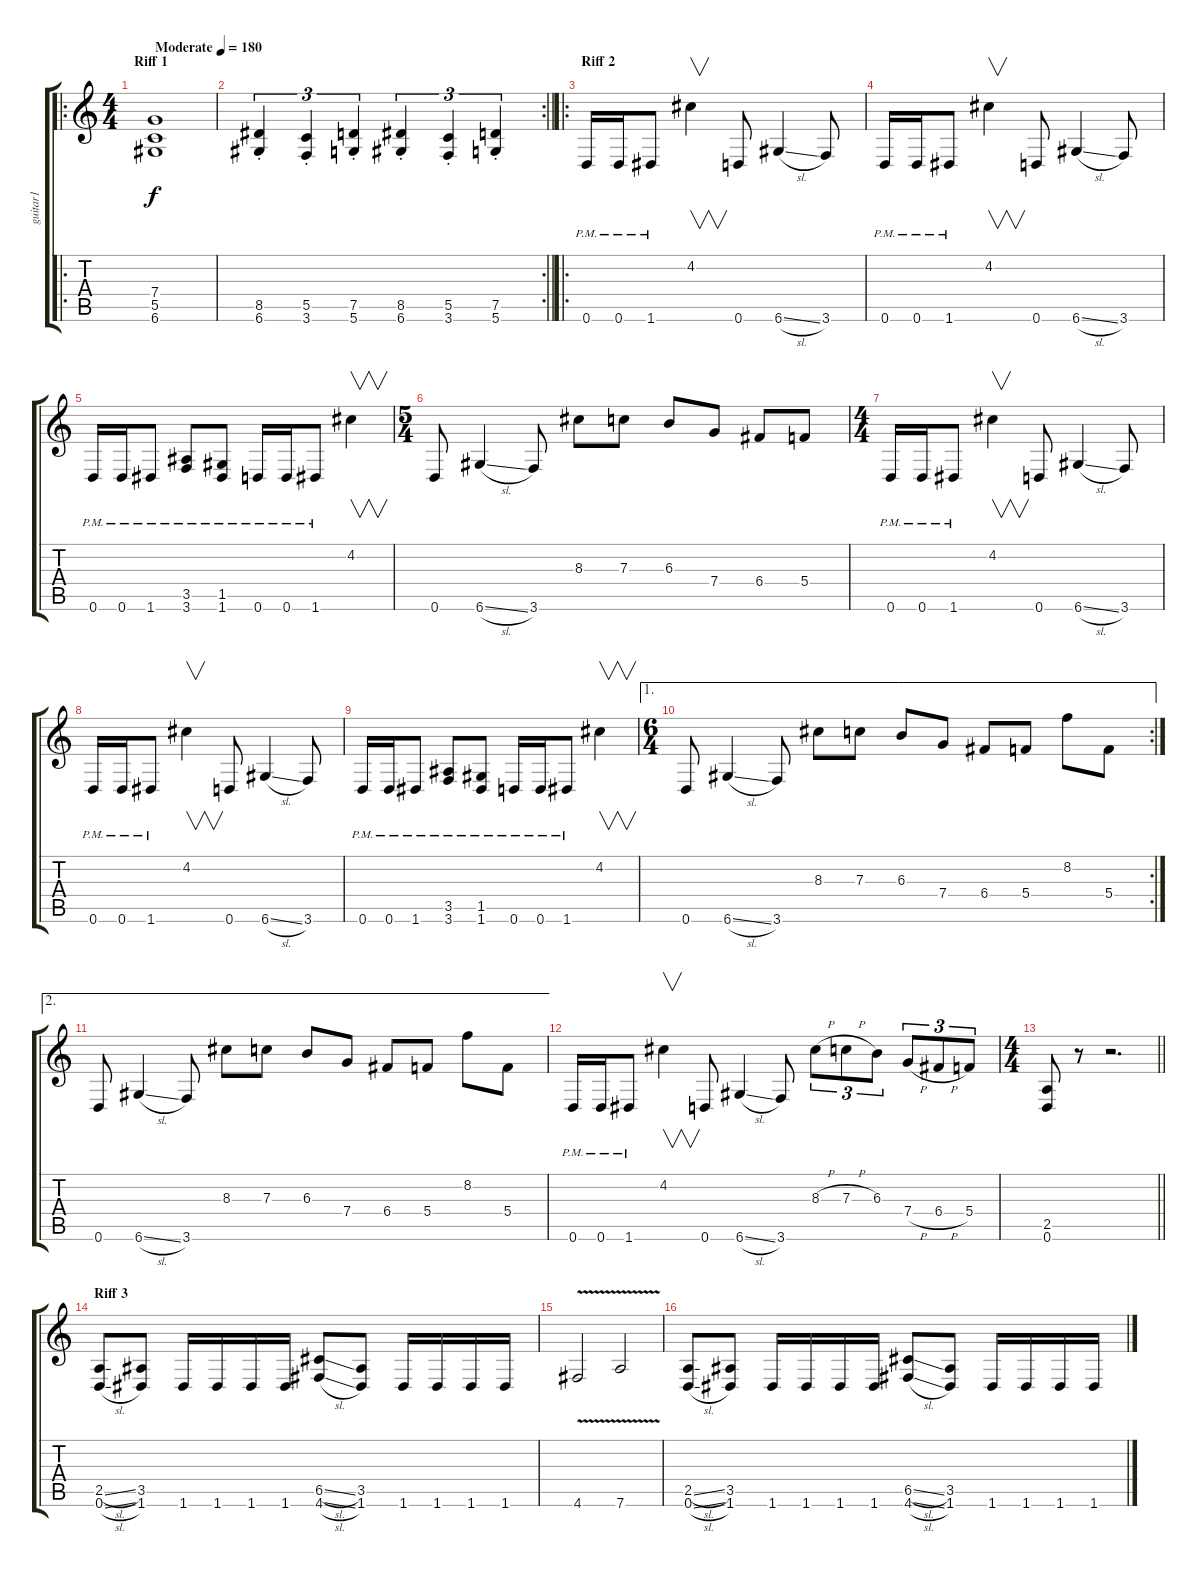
\track ("guitar1" "guitar1") {instrument distortionguitar}
\staff {score tabs}
\tuning (D4 A3 F3 C3 G2 D2) {hide}
\ro
\ts (4 4)
\section ("" "Riff 1")
\tempo (180 "Moderate")
\clef g2
\ks c
(7.4 5.5 6.6).1{dy f instrument distortionguitar} |
\rc 2
\barLineRight lightlight
(8.5{st} 6.6{st}).4{tu (3 2)} (5.5{st} 3.6{st}).4{tu (3 2)} (7.5{st} 5.6{st}).4{tu (3 2)} (8.5{st} 6.6{st}).4{tu (3 2)} (5.5{st} 3.6{st}).4{tu (3 2)} (7.5{st} 5.6{st}).4{tu (3 2)} |
\ro
\section ("" "Riff 2")
0.6{pm}.16 0.6{pm}.16 1.6{pm}.8 4.2.4{v instrument guitarharmonics} 0.6.8{instrument distortionguitar} 6.6{sl}.4 3.6.8 |
0.6{pm}.16 0.6{pm}.16 1.6{pm}.8 4.2.4{v instrument guitarharmonics} 0.6.8{instrument distortionguitar} 6.6{sl}.4 3.6.8 |
0.6{pm}.16 0.6{pm}.16 1.6{pm}.8 (3.5{pm} 3.6{pm}).8 (1.5{pm} 1.6{pm}).8 0.6{pm}.16 0.6{pm}.16 1.6{pm}.8 4.2.4{v instrument guitarharmonics} |
\ts (5 4)
0.6.8{instrument distortionguitar} 6.6{sl}.4 3.6.8 8.3.8 7.3.8 6.3.8 7.4.8 6.4.8 5.4.8 |
\ts (4 4)
0.6{pm}.16 0.6{pm}.16 1.6{pm}.8 4.2.4{v instrument guitarharmonics} 0.6.8{instrument distortionguitar} 6.6{sl}.4 3.6.8 |
0.6{pm}.16 0.6{pm}.16 1.6{pm}.8 4.2.4{v instrument guitarharmonics} 0.6.8{instrument distortionguitar} 6.6{sl}.4 3.6.8 |
0.6{pm}.16 0.6{pm}.16 1.6{pm}.8 (3.5{pm} 3.6{pm}).8 (1.5{pm} 1.6{pm}).8 0.6{pm}.16 0.6{pm}.16 1.6{pm}.8 4.2.4{v instrument guitarharmonics} |
\ae 1
\rc 2
\ts (6 4)
0.6.8{instrument distortionguitar} 6.6{sl}.4 3.6.8 8.3.8 7.3.8 6.3.8 7.4.8 6.4.8 5.4.8 8.2.8 5.4.8 |
\ae 2
0.6.8{instrument distortionguitar} 6.6{sl}.4 3.6.8 8.3.8 7.3.8 6.3.8 7.4.8 6.4.8 5.4.8 8.2.8 5.4.8 |
0.6{pm}.16 0.6{pm}.16 1.6{pm}.8 4.2.4{v instrument guitarharmonics} 0.6.8{instrument distortionguitar} 6.6{sl}.4 3.6.8 8.3{h}.8{tu (3 2)} 7.3{h}.8{tu (3 2)} 6.3.8{tu (3 2)} 7.4{h}.8{tu (3 2)} 6.4{h}.8{tu (3 2)} 5.4.8{tu (3 2)} |
\ts (4 4)
\barLineRight lightlight
(2.5 0.6).8 r.8 r.2{d} |
\section ("" "Riff 3")
(2.5{sl} 0.6{sl}).8 (3.5 1.6).8 1.6.16 1.6.16 1.6.16 1.6.16 (6.5{sl} 4.6{sl}).8 (3.5 1.6).8 1.6.16 1.6.16 1.6.16 1.6.16 |
4.6{v}.2 7.6{v}.2 |
(2.5{sl} 0.6{sl}).8 (3.5 1.6).8 1.6.16 1.6.16 1.6.16 1.6.16 (6.5{sl} 4.6{sl}).8 (3.5 1.6).8 1.6.16 1.6.16 1.6.16 1.6.16
